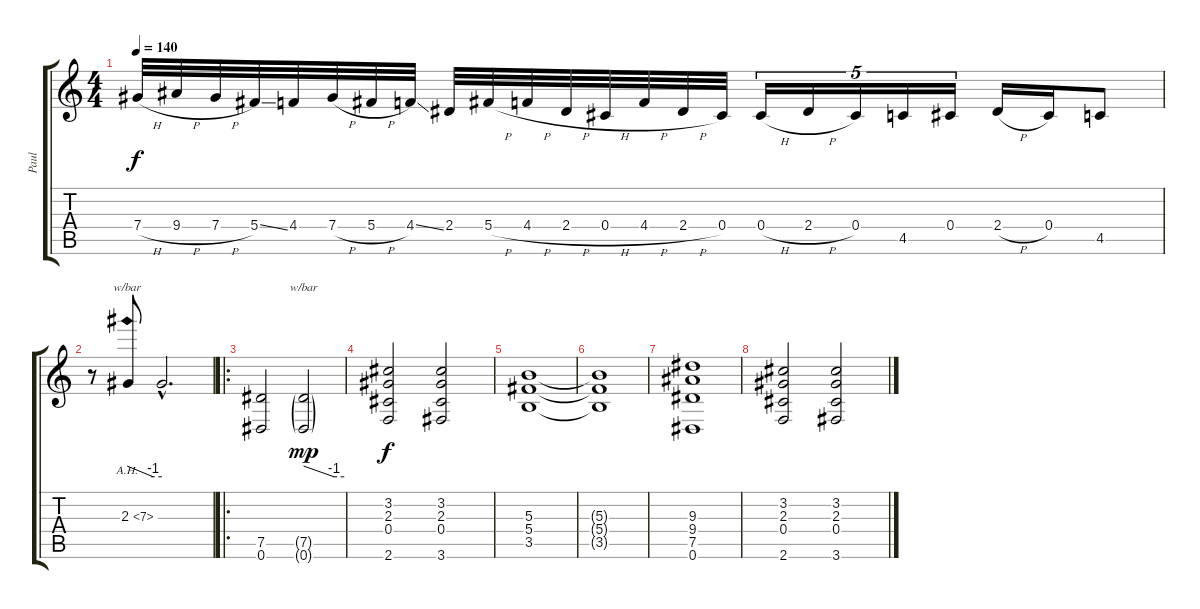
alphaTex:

\track ("Paul" "Paul") {instrument distortionguitar}
\staff {score tabs}
\tuning (Eb4 Bb3 Gb3 Db3 Ab2 Eb2) {hide}
\ts (4 4)
\tempo 140
\clef g2
\ks c
7.4{h}.32{dy f} 9.4{h}.32 7.4{h}.32 5.4{ss}.32 4.4.32 7.4{h}.32 5.4{h}.32 4.4{ss}.32 2.4.32 5.4{h}.32 4.4{h}.32 2.4{h}.32 0.4{h}.32 4.4{h}.32 2.4{h}.32 0.4.32 0.4{h}.16{tu (5 4)} 2.4{h}.16{tu (5 4)} 0.4.16{tu (5 4)} 4.5.16{tu (5 4)} 0.4.16{tu (5 4)} 2.4{h}.16 0.4.16 4.5.8 |
r.8 2.3{ah 5}.8{tbe (custom default 0 0 45 -4 60 -4)} 2.3{hac t}.2{d} |
\ro
(7.5 0.6).2{volume 13} (7.5{g} 0.6{g}).2{tbe (custom default 0 0 45 -4 60 -4) dy mp} |
(3.2 2.3 0.4 2.6).2{dy f} (3.2 2.3 0.4 3.6).2 |
(5.3 5.4 3.5).1 |
(5.3{t} 5.4{t} 3.5{t}).1 |
(9.3 9.4 7.5 0.6).1 |
(3.2 2.3 0.4 2.6).2 (3.2 2.3 0.4 3.6).2
